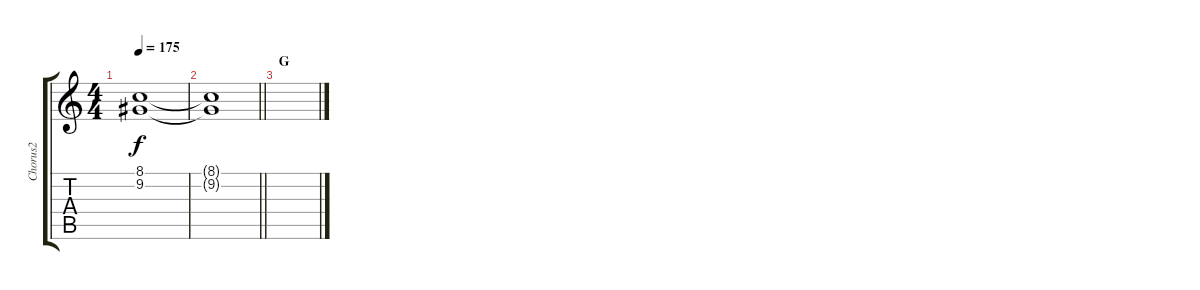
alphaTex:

\track ("Chorus2" "Chorus2") {instrument flute}
\staff {score tabs}
\tuning (E4 B3 G3 D3 A2 E2) {hide}
\ts (4 4)
\tempo 175
\clef g2
\ks c
(8.1 9.2).1{dy f} |
\barLineRight lightlight
(8.1{t} 9.2{t}).1 |
\section ("" "G")
